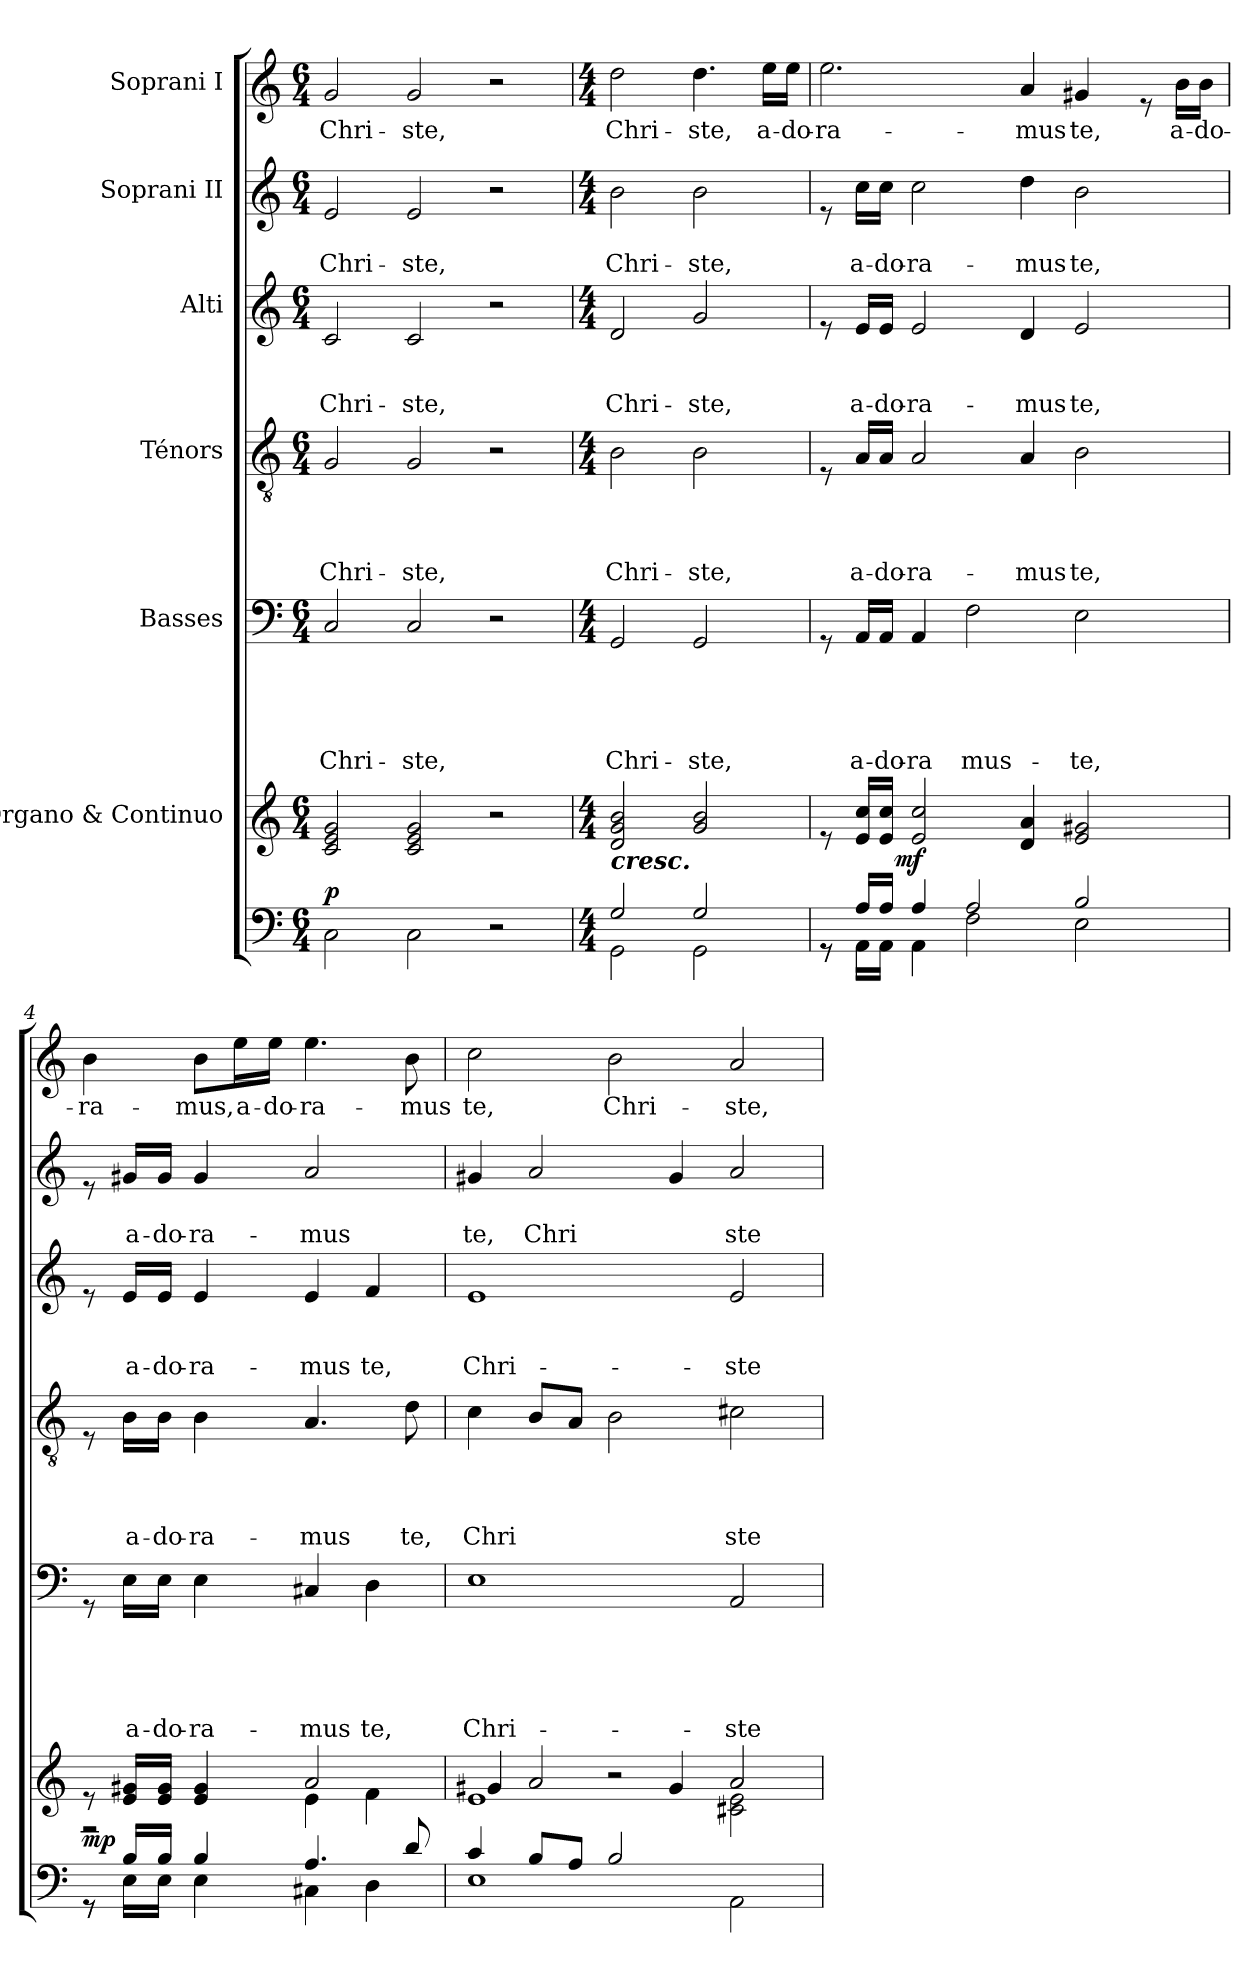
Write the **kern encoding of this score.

**kern	**dynam	**kern	**dynam	**kern	**text	**text	**text	**text	**text	**kern	**text	**text	**text	**text	**kern	**text	**text	**text	**kern	**text	**text	**kern	**text
*part7	*part7	*part6	*part6	*part5	*part5	*part5	*part5	*part5	*part5	*part4	*part4	*part4	*part4	*part4	*part3	*part3	*part3	*part3	*part2	*part2	*part2	*part1	*part1
*staff7	*staff7	*staff6	*staff6	*staff5	*staff5	*staff5	*staff5	*staff5	*staff5	*staff4	*staff4	*staff4	*staff4	*staff4	*staff3	*staff3	*staff3	*staff3	*staff2	*staff2	*staff2	*staff1	*staff1
*	*	*I"Organo & Continuo	*	*I"Basses	*	*	*	*	*	*I"Ténors	*	*	*	*	*I"Alti	*	*	*	*I"Soprani II	*	*	*I"Soprani I	*
*clefF4	*	*clefG2	*	*clefF4	*	*	*	*	*	*clefGv2	*	*	*	*	*clefG2	*	*	*	*clefG2	*	*	*clefG2	*
*k[]	*	*k[]	*	*k[]	*	*	*	*	*	*k[]	*	*	*	*	*k[]	*	*	*	*k[]	*	*	*k[]	*
*C:	*	*C:	*	*C:	*	*	*	*	*	*C:	*	*	*	*	*C:	*	*	*	*C:	*	*	*C:	*
*M6/4	*	*M6/4	*	*M6/4	*	*	*	*	*	*M6/4	*	*	*	*	*M6/4	*	*	*	*M6/4	*	*	*M6/4	*
*MM120	*	*MM120	*	*MM120	*	*	*	*	*	*MM120	*	*	*	*	*MM120	*	*	*	*MM120	*	*	*MM120	*
=1	=1	=1	=1	=1	=1	=1	=1	=1	=1	=1	=1	=1	=1	=1	=1	=1	=1	=1	=1	=1	=1	=1	=1
!	!LO:DY:a	!	!	!	!	!	!	!	!LO:LY:b	!	!	!	!	!LO:LY:b	!	!	!	!LO:LY:b	!	!	!LO:LY:b	!	!LO:LY:b
2C\	p	2c/ 2e/ 2g/	.	2C/	.	.	.	.	Chri-	2G/	.	.	.	Chri-	2c/	.	.	Chri-	2e/	.	Chri-	2g/	Chri-
!	!	!	!	!	!	!	!	!	!LO:LY:b	!	!	!	!	!LO:LY:b	!	!	!	!LO:LY:b	!	!	!LO:LY:b	!	!LO:LY:b
2C\	.	2c/ 2e/ 2g/	.	2C/	.	.	.	.	-ste,	2G/	.	.	.	-ste,	2c/	.	.	-ste,	2e/	.	-ste,	2g/	-ste,
2r	.	2r	.	2r	.	.	.	.	.	2r	.	.	.	.	2r	.	.	.	2r	.	.	2r	.
=2	=2	=2	=2	=2	=2	=2	=2	=2	=2	=2	=2	=2	=2	=2	=2	=2	=2	=2	=2	=2	=2	=2	=2
*M4/4	*	*M4/4	*	*M4/4	*	*	*	*	*	*M4/4	*	*	*	*	*M4/4	*	*	*	*M4/4	*	*	*M4/4	*
*^	*	*	*	*	*	*	*	*	*	*	*	*	*	*	*	*	*	*	*	*	*	*	*
!	!	!	!LO:TX:b:Bi:t=cresc.	!	!	!	!	!	!	!	!	!	!	!	!	!	!	!	!	!	!	!	!	!
!	!	!	!	!	!	!	!	!	!	!LO:LY:b	!	!	!	!	!LO:LY:b	!	!	!	!LO:LY:b	!	!	!LO:LY:b	!	!LO:LY:b
2GG\	2G/	.	2d/ 2g/ 2b/	.	2GG/	.	.	.	.	Chri-	2B\	.	.	.	Chri-	2d/	.	.	Chri-	2b\	.	Chri-	2dd\	Chri-
!	!	!	!	!	!	!	!	!	!	!LO:LY:b	!	!	!	!	!LO:LY:b	!	!	!	!LO:LY:b	!	!	!LO:LY:b	!	!LO:LY:b
2GG\	2G/	.	2g/ 2b/	.	2GG/	.	.	.	.	-ste,	2B\	.	.	.	-ste,	2g/	.	.	-ste,	2b\	.	-ste,	4.dd\	-ste,
!	!	!	!	!	!	!	!	!	!	!	!	!	!	!	!	!	!	!	!	!	!	!	!	!LO:LY:b
.	.	.	.	.	.	.	.	.	.	.	.	.	.	.	.	.	.	.	.	.	.	.	16ee\LL	a-
!	!	!	!	!	!	!	!	!	!	!	!	!	!	!	!	!	!	!	!	!	!	!	!	!LO:LY:b
.	.	.	.	.	.	.	.	.	.	.	.	.	.	.	.	.	.	.	.	.	.	.	16ee\JJ	-do-
=3	=3	=3	=3	=3	=3	=3	=3	=3	=3	=3	=3	=3	=3	=3	=3	=3	=3	=3	=3	=3	=3	=3	=3	=3
!	!	!	!	!	!	!	!	!	!	!	!	!	!	!	!	!	!	!	!	!	!	!	!	!LO:LY:b
*	*	*	*^	*	*	*	*	*	*	*	*	*	*	*	*	*	*	*	*	*	*	*	*	*
8rGG	8rGG	.	8re	8..ryy	.	8rGG	.	.	.	.	.	8rE	.	.	.	.	8re	.	.	.	8re	.	.	2.ee\	-ra-
!	!	!	!	!	!	!	!	!	!	!	!LO:LY:b	!	!	!	!	!LO:LY:b	!	!	!	!LO:LY:b	!	!	!LO:LY:b	!	!
16AA\LL	16A/LL	.	16e/ 16cc/LL	.	.	16AA/LL	.	.	.	.	a-	16A/LL	.	.	.	a-	16e/LL	.	.	a-	16cc\LL	.	a-	.	.
!	!	!	!	!	!	!	!	!	!	!	!LO:LY:b	!	!	!	!	!LO:LY:b	!	!	!	!LO:LY:b	!	!	!LO:LY:b	!	!
16AA\JJ	16A/JJ	.	16e/ 16cc/JJ	.	.	16AA/JJ	.	.	.	.	-do-	16A/JJ	.	.	.	-do-	16e/JJ	.	.	-do-	16cc\JJ	.	-do-	.	.
!	!	!	!	!	!LO:DY:b	!	!	!	!	!	!	!	!	!	!	!	!	!	!	!	!	!	!	!	!
.	.	.	.	1ryy	mf	.	.	.	.	.	.	.	.	.	.	.	.	.	.	.	.	.	.	.	.
!	!	!	!	!	!	!	!	!	!	!	!LO:LY:b	!	!	!	!	!LO:LY:b	!	!	!	!LO:LY:b	!	!	!LO:LY:b	!	!
4AA\	4A/	.	2e/ 2cc/	.	.	4AA/	.	.	.	.	-ra	2A/	.	.	.	-ra-	2e/	.	.	-ra-	2cc\	.	-ra-	.	.
!	!	!	!	!	!	!	!	!	!	!	!LO:LY:b	!	!	!	!	!	!	!	!	!	!	!	!	!	!
2F\	2A/	.	.	.	.	2F\	.	.	.	.	mus-	.	.	.	.	.	.	.	.	.	.	.	.	.	.
!	!	!	!	!	!	!	!	!	!	!	!	!	!	!	!	!LO:LY:b	!	!	!	!LO:LY:b	!	!	!LO:LY:b	!	!LO:LY:b
.	.	.	4d/ 4a/	.	.	.	.	.	.	.	.	4A/	.	.	.	-mus	4d/	.	.	-mus	4dd\	.	-mus	4a/	-mus
!	!	!	!	!	!	!	!	!	!	!	!LO:LY:b	!	!	!	!	!LO:LY:b	!	!	!	!LO:LY:b	!	!	!LO:LY:b	!	!LO:LY:b
2E\	2B/	.	2e/ 2g#X/	.	.	2E\	.	.	.	.	-te,	2B\	.	.	.	te,	2e/	.	.	te,	2b\	.	te,	4g#X/	te,
.	.	.	.	4ryy	.	.	.	.	.	.	.	.	.	.	.	.	.	.	.	.	.	.	.	.	.
.	.	.	.	.	.	.	.	.	.	.	.	.	.	.	.	.	.	.	.	.	.	.	.	8re	.
!	!	!	!	!	!	!	!	!	!	!	!	!	!	!	!	!	!	!	!	!	!	!	!	!	!LO:LY:b
.	.	.	.	.	.	.	.	.	.	.	.	.	.	.	.	.	.	.	.	.	.	.	.	16b\LL	a-
!	!	!	!	!	!	!	!	!	!	!	!	!	!	!	!	!	!	!	!	!	!	!	!	!	!LO:LY:b
.	.	.	.	.	.	.	.	.	.	.	.	.	.	.	.	.	.	.	.	.	.	.	.	16b\JJ	-do-
.	.	.	.	32ryy	.	.	.	.	.	.	.	.	.	.	.	.	.	.	.	.	.	.	.	.	.
!!LO:LB:g=z
=4	=4	=4	=4	=4	=4	=4	=4	=4	=4	=4	=4	=4	=4	=4	=4	=4	=4	=4	=4	=4	=4	=4	=4	=4	=4
!	!	!	!	!	!LO:DY:b	!	!	!	!	!	!	!	!	!	!	!	!	!	!	!	!	!	!	!	!LO:LY:b
8rGG	8rGG	.	8re	2r	mp	8rGG	.	.	.	.	.	8rE	.	.	.	.	8re	.	.	.	8re	.	.	4b\	-ra-
!	!	!	!	!	!	!	!	!	!	!	!LO:LY:b	!	!	!	!	!LO:LY:b	!	!	!	!LO:LY:b	!	!	!LO:LY:b	!	!
16E\LL	16B/LL	.	16e/ 16g#X/LL	.	.	16E\LL	.	.	.	.	a-	16B\LL	.	.	.	a-	16e/LL	.	.	a-	16g#X/LL	.	a-	.	.
!	!	!	!	!	!	!	!	!	!	!	!LO:LY:b	!	!	!	!	!LO:LY:b	!	!	!	!LO:LY:b	!	!	!LO:LY:b	!	!
16E\JJ	16B/JJ	.	16e/ 16g#/JJ	.	.	16E\JJ	.	.	.	.	-do-	16B\JJ	.	.	.	-do-	16e/JJ	.	.	-do-	16g#/JJ	.	-do-	.	.
!	!	!	!	!	!	!	!	!	!	!	!LO:LY:b	!	!	!	!	!LO:LY:b	!	!	!	!LO:LY:b	!	!	!LO:LY:b	!	!LO:LY:b
4E\	4B/	.	4e/ 4g#/	.	.	4E\	.	.	.	.	-ra-	4B\	.	.	.	-ra-	4e/	.	.	-ra-	4g#/	.	-ra-	8b\L	-mus,
!	!	!	!	!	!	!	!	!	!	!	!	!	!	!	!	!	!	!	!	!	!	!	!	!	!LO:LY:b
.	.	.	.	.	.	.	.	.	.	.	.	.	.	.	.	.	.	.	.	.	.	.	.	16ee\L	a-
!	!	!	!	!	!	!	!	!	!	!	!	!	!	!	!	!	!	!	!	!	!	!	!	!	!LO:LY:b
.	.	.	.	.	.	.	.	.	.	.	.	.	.	.	.	.	.	.	.	.	.	.	.	16ee\JJ	-do-
!	!	!	!	!	!	!	!	!	!	!	!LO:LY:b	!	!	!	!	!LO:LY:b	!	!	!	!LO:LY:b	!	!	!LO:LY:b	!	!LO:LY:b
4C#X\	4.A/	.	4e\	2a/	.	4C#X/	.	.	.	.	-mus	4.A/	.	.	.	-mus	4e/	.	.	-mus	2a/	.	-mus	4.ee\	-ra-
!	!	!	!	!	!	!	!	!	!	!	!LO:LY:b	!	!	!	!	!	!	!	!	!LO:LY:b	!	!	!	!	!
4D\	.	.	4f\	.	.	4D\	.	.	.	.	te,	.	.	.	.	.	4f/	.	.	te,	.	.	.	.	.
!	!	!	!	!	!	!	!	!	!	!	!	!	!	!	!	!LO:LY:b	!	!	!	!	!	!	!	!	!LO:LY:b
.	8d/	.	.	.	.	.	.	.	.	.	.	8d\	.	.	.	te,	.	.	.	.	.	.	.	8b\	-mus
=5	=5	=5	=5	=5	=5	=5	=5	=5	=5	=5	=5	=5	=5	=5	=5	=5	=5	=5	=5	=5	=5	=5	=5	=5	=5
*	*	*	*	*^	*	*	*	*	*	*	*	*	*	*	*	*	*	*	*	*	*	*	*	*	*
!	!	!	!	!	!	!	!	!	!	!	!	!LO:LY:b	!	!	!	!	!LO:LY:b	!	!	!	!LO:LY:b	!	!	!LO:LY:b	!	!LO:LY:b
1E	4c/	.	1e	4g#X/	2ryy	.	1E	.	.	.	.	Chri-	4c\	.	.	.	Chri	1e	.	.	Chri-	4g#X/	.	te,	2cc\	te,
!	!	!	!	!	!	!	!	!	!	!	!	!	!	!	!	!	!	!	!	!	!	!	!	!LO:LY:b	!	!
.	8B/L	.	.	2a/	.	.	.	.	.	.	.	.	8B/L	.	.	.	.	.	.	.	.	2a/	.	Chri	.	.
.	8A/J	.	.	.	.	.	.	.	.	.	.	.	8A/J	.	.	.	.	.	.	.	.	.	.	.	.	.
!	!	!	!	!	!	!	!	!	!	!	!	!	!	!	!	!	!	!	!	!	!	!	!	!	!	!LO:LY:b
.	2B/	.	.	.	2r	.	.	.	.	.	.	.	2B\	.	.	.	.	.	.	.	.	.	.	.	2b\	Chri-
.	.	.	.	4g#/	.	.	.	.	.	.	.	.	.	.	.	.	.	.	.	.	.	4g#/	.	.	.	.
!	!	!	!	!	!	!	!	!	!	!	!	!LO:LY:b	!	!	!	!	!LO:LY:b	!	!	!	!LO:LY:b	!	!	!LO:LY:b	!	!LO:LY:b
2AA\	2ryy	[ [	2ryy	2a/	2c#X\ 2e\	.	2AA/	.	.	.	.	-ste	2c#X\	.	.	.	ste	2e/	.	.	-ste	2a/	.	ste	2a/	-ste,
*v	*v	*	*	*	*	*	*	*	*	*	*	*	*	*	*	*	*	*	*	*	*	*	*	*	*	*
*	*	*v	*v	*v	*	*	*	*	*	*	*	*	*	*	*	*	*	*	*	*	*	*	*	*	*
=	=	=	=	=	=	=	=	=	=	=	=	=	=	=	=	=	=	=	=	=	=	=	=
*-	*-	*-	*-	*-	*-	*-	*-	*-	*-	*-	*-	*-	*-	*-	*-	*-	*-	*-	*-	*-	*-	*-	*-
